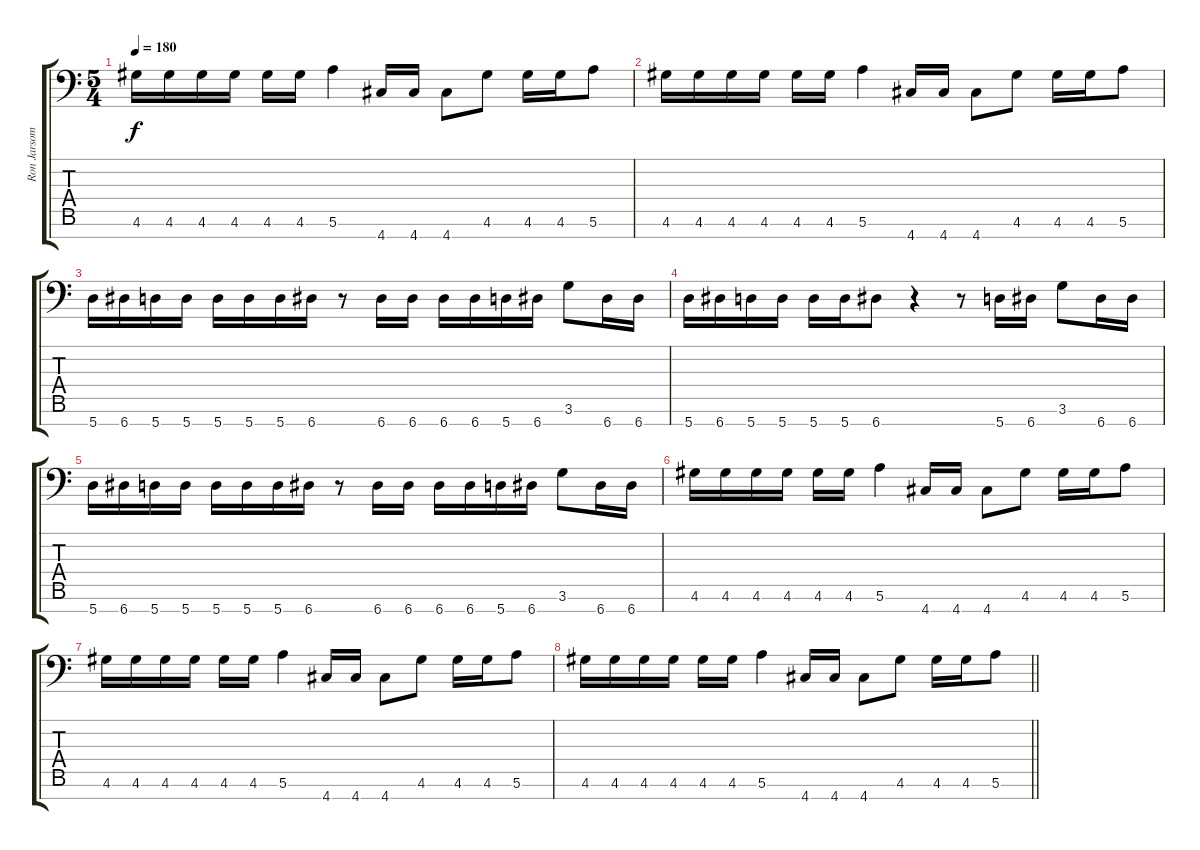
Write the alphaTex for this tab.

\track ("Ron Jarsombek " "Ron Jarsom") {instrument distortionguitar}
\staff {score tabs}
\tuning (E4 B3 G3 D3 A2 E2 A1) {hide}
\ts (5 4)
\tempo 180
\clef f4
\ks c
4.6.16{dy f} 4.6.16 4.6.16 4.6.16 4.6.16 4.6.16 5.6.4 4.7.16 4.7.16 4.7.8 4.6.8 4.6.16 4.6.16 5.6.8 |
4.6.16 4.6.16 4.6.16 4.6.16 4.6.16 4.6.16 5.6.4 4.7.16 4.7.16 4.7.8 4.6.8 4.6.16 4.6.16 5.6.8 |
5.7.16 6.7.16 5.7.16 5.7.16 5.7.16 5.7.16 5.7.16 6.7.16 r.8 6.7.16 6.7.16 6.7.16 6.7.16 5.7.16 6.7.16 3.6.8 6.7.16 6.7.16 |
5.7.16 6.7.16 5.7.16 5.7.16 5.7.16 5.7.16 6.7.8 r.4 r.8 5.7.16 6.7.16 3.6.8 6.7.16 6.7.16 |
5.7.16 6.7.16 5.7.16 5.7.16 5.7.16 5.7.16 5.7.16 6.7.16 r.8 6.7.16 6.7.16 6.7.16 6.7.16 5.7.16 6.7.16 3.6.8 6.7.16 6.7.16 |
4.6.16 4.6.16 4.6.16 4.6.16 4.6.16 4.6.16 5.6.4 4.7.16 4.7.16 4.7.8 4.6.8 4.6.16 4.6.16 5.6.8 |
4.6.16 4.6.16 4.6.16 4.6.16 4.6.16 4.6.16 5.6.4 4.7.16 4.7.16 4.7.8 4.6.8 4.6.16 4.6.16 5.6.8 |
\barLineRight lightlight
4.6.16 4.6.16 4.6.16 4.6.16 4.6.16 4.6.16 5.6.4 4.7.16 4.7.16 4.7.8 4.6.8 4.6.16 4.6.16 5.6.8
